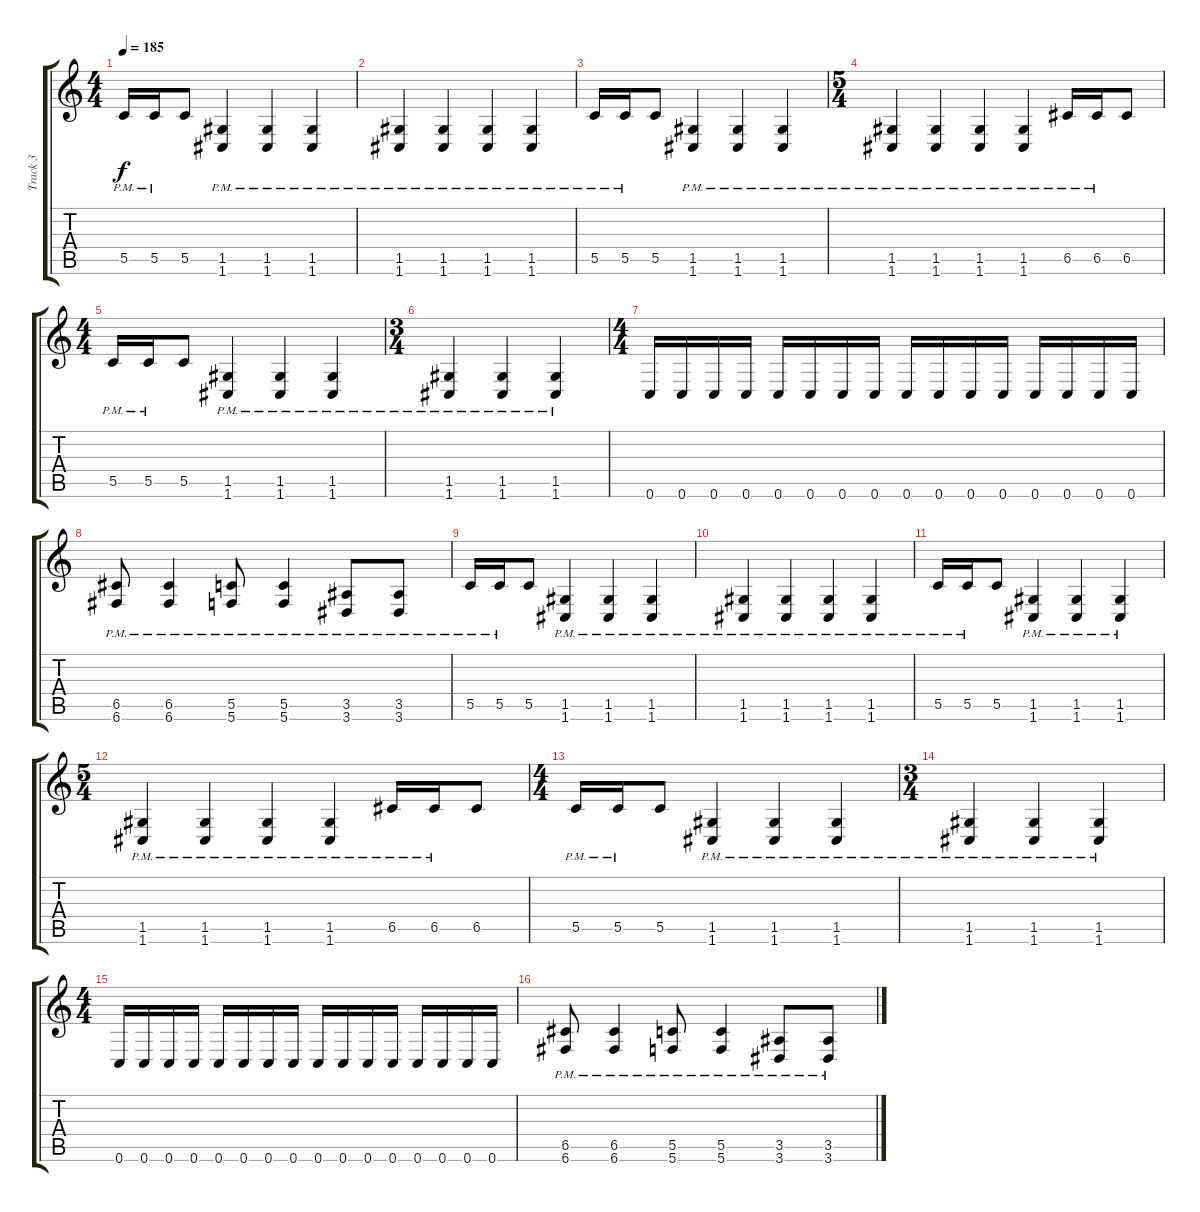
\track ("Track 3" "Track 3") {instrument overdrivenguitar}
\staff {score tabs}
\tuning (D4 A3 F3 C3 G2 C2) {hide}
\ts (4 4)
\tempo 185
\clef g2
\ks c
5.5{pm}.16{dy f} 5.5{pm}.16 5.5.8 (1.5{pm} 1.6{pm}).4 (1.5{pm} 1.6{pm}).4 (1.5{pm} 1.6{pm}).4 |
(1.5{pm} 1.6{pm}).4 (1.5{pm} 1.6{pm}).4 (1.5{pm} 1.6{pm}).4 (1.5{pm} 1.6{pm}).4 |
5.5{pm}.16 5.5{pm}.16 5.5.8 (1.5{pm} 1.6{pm}).4 (1.5{pm} 1.6{pm}).4 (1.5{pm} 1.6{pm}).4 |
\ts (5 4)
(1.5{pm} 1.6{pm}).4 (1.5{pm} 1.6{pm}).4 (1.5{pm} 1.6{pm}).4 (1.5{pm} 1.6{pm}).4 6.5{pm}.16 6.5{pm}.16 6.5.8 |
\ts (4 4)
5.5{pm}.16 5.5{pm}.16 5.5.8 (1.5{pm} 1.6{pm}).4 (1.5{pm} 1.6{pm}).4 (1.5{pm} 1.6{pm}).4 |
\ts (3 4)
(1.5{pm} 1.6{pm}).4 (1.5{pm} 1.6{pm}).4 (1.5{pm} 1.6{pm}).4 |
\ts (4 4)
0.6.16 0.6.16 0.6.16 0.6.16 0.6.16 0.6.16 0.6.16 0.6.16 0.6.16 0.6.16 0.6.16 0.6.16 0.6.16 0.6.16 0.6.16 0.6.16 |
(6.5{pm} 6.6{pm}).8 (6.5{pm} 6.6{pm}).4 (5.5{pm} 5.6{pm}).8 (5.5{pm} 5.6{pm}).4 (3.5{pm} 3.6{pm}).8 (3.5{pm} 3.6{pm}).8 |
5.5{pm}.16 5.5{pm}.16 5.5.8 (1.5{pm} 1.6{pm}).4 (1.5{pm} 1.6{pm}).4 (1.5{pm} 1.6{pm}).4 |
(1.5{pm} 1.6{pm}).4 (1.5{pm} 1.6{pm}).4 (1.5{pm} 1.6{pm}).4 (1.5{pm} 1.6{pm}).4 |
5.5{pm}.16 5.5{pm}.16 5.5.8 (1.5{pm} 1.6{pm}).4 (1.5{pm} 1.6{pm}).4 (1.5{pm} 1.6{pm}).4 |
\ts (5 4)
(1.5{pm} 1.6{pm}).4 (1.5{pm} 1.6{pm}).4 (1.5{pm} 1.6{pm}).4 (1.5{pm} 1.6{pm}).4 6.5{pm}.16 6.5{pm}.16 6.5.8 |
\ts (4 4)
5.5{pm}.16 5.5{pm}.16 5.5.8 (1.5{pm} 1.6{pm}).4 (1.5{pm} 1.6{pm}).4 (1.5{pm} 1.6{pm}).4 |
\ts (3 4)
(1.5{pm} 1.6{pm}).4 (1.5{pm} 1.6{pm}).4 (1.5{pm} 1.6{pm}).4 |
\ts (4 4)
0.6.16 0.6.16 0.6.16 0.6.16 0.6.16 0.6.16 0.6.16 0.6.16 0.6.16 0.6.16 0.6.16 0.6.16 0.6.16 0.6.16 0.6.16 0.6.16 |
(6.5{pm} 6.6{pm}).8 (6.5{pm} 6.6{pm}).4 (5.5{pm} 5.6{pm}).8 (5.5{pm} 5.6{pm}).4 (3.5{pm} 3.6{pm}).8 (3.5{pm} 3.6{pm}).8
